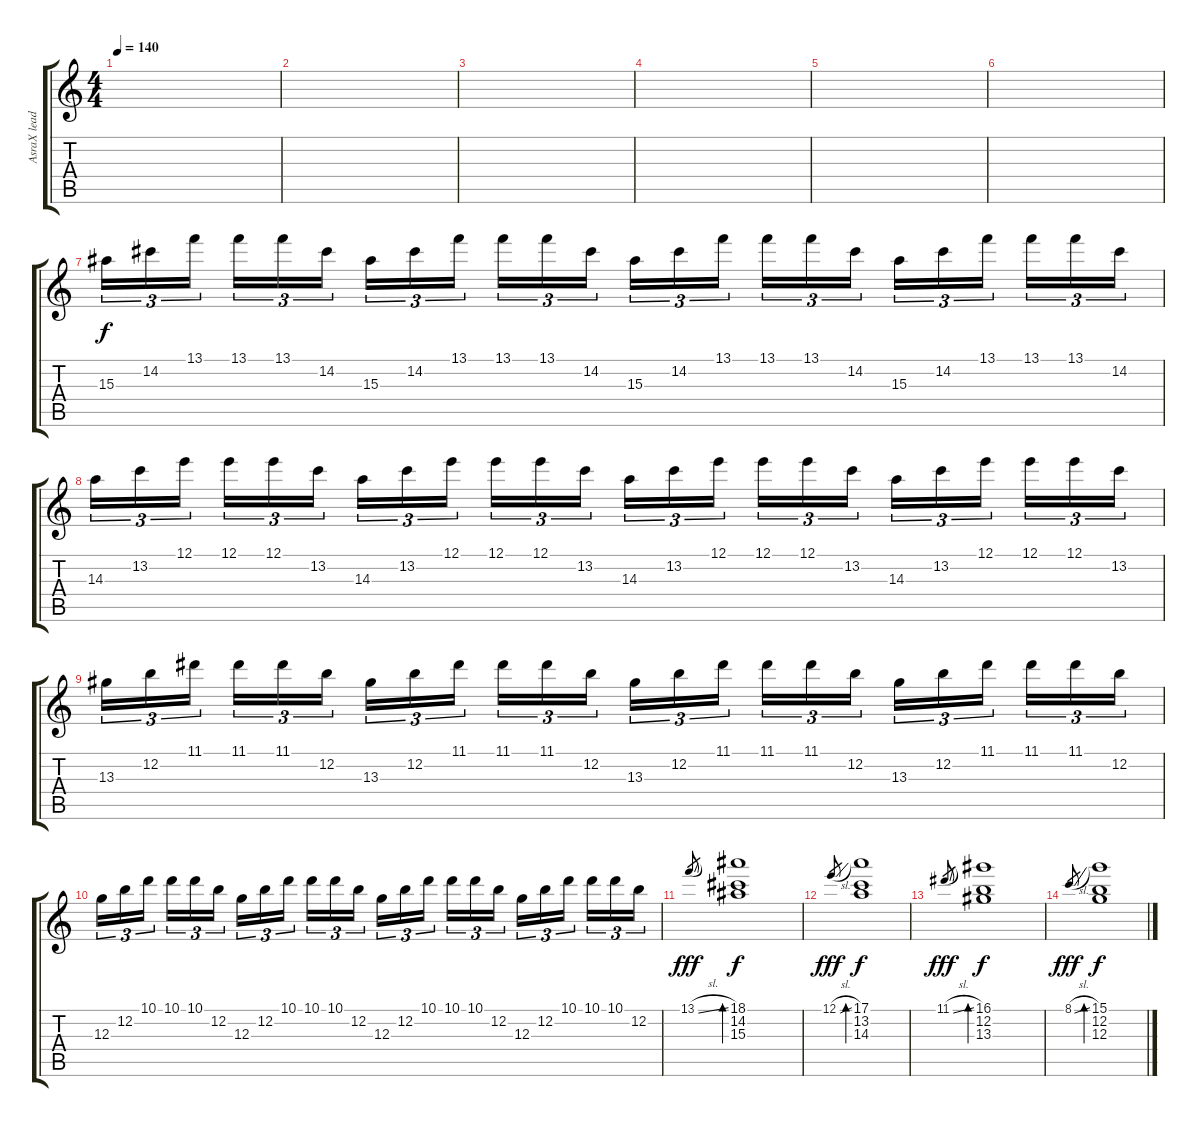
\track ("AsraX lead" "AsraX lead") {instrument distortionguitar}
\staff {score tabs}
\tuning (E4 B3 G3 D3 A2 E2) {hide}
\ts (4 4)
\tempo 140
\clef g2
\ks c
|
|
|
|
|
|
15.3.16{tu (3 2)} 14.2.16{tu (3 2)} 13.1.16{tu (3 2) beam splitsecondary} 13.1.16{tu (3 2)} 13.1.16{tu (3 2)} 14.2.16{tu (3 2)} 15.3.16{tu (3 2)} 14.2.16{tu (3 2)} 13.1.16{tu (3 2) beam splitsecondary} 13.1.16{tu (3 2)} 13.1.16{tu (3 2)} 14.2.16{tu (3 2)} 15.3.16{tu (3 2)} 14.2.16{tu (3 2)} 13.1.16{tu (3 2) beam splitsecondary} 13.1.16{tu (3 2)} 13.1.16{tu (3 2)} 14.2.16{tu (3 2)} 15.3.16{tu (3 2)} 14.2.16{tu (3 2)} 13.1.16{tu (3 2) beam splitsecondary} 13.1.16{tu (3 2)} 13.1.16{tu (3 2)} 14.2.16{tu (3 2)} |
14.3.16{tu (3 2)} 13.2.16{tu (3 2)} 12.1.16{tu (3 2) beam splitsecondary} 12.1.16{tu (3 2)} 12.1.16{tu (3 2)} 13.2.16{tu (3 2)} 14.3.16{tu (3 2)} 13.2.16{tu (3 2)} 12.1.16{tu (3 2) beam splitsecondary} 12.1.16{tu (3 2)} 12.1.16{tu (3 2)} 13.2.16{tu (3 2)} 14.3.16{tu (3 2)} 13.2.16{tu (3 2)} 12.1.16{tu (3 2) beam splitsecondary} 12.1.16{tu (3 2)} 12.1.16{tu (3 2)} 13.2.16{tu (3 2)} 14.3.16{tu (3 2)} 13.2.16{tu (3 2)} 12.1.16{tu (3 2) beam splitsecondary} 12.1.16{tu (3 2)} 12.1.16{tu (3 2)} 13.2.16{tu (3 2)} |
13.3.16{tu (3 2)} 12.2.16{tu (3 2)} 11.1.16{tu (3 2) beam splitsecondary} 11.1.16{tu (3 2)} 11.1.16{tu (3 2)} 12.2.16{tu (3 2)} 13.3.16{tu (3 2)} 12.2.16{tu (3 2)} 11.1.16{tu (3 2) beam splitsecondary} 11.1.16{tu (3 2)} 11.1.16{tu (3 2)} 12.2.16{tu (3 2)} 13.3.16{tu (3 2)} 12.2.16{tu (3 2)} 11.1.16{tu (3 2) beam splitsecondary} 11.1.16{tu (3 2)} 11.1.16{tu (3 2)} 12.2.16{tu (3 2)} 13.3.16{tu (3 2)} 12.2.16{tu (3 2)} 11.1.16{tu (3 2) beam splitsecondary} 11.1.16{tu (3 2)} 11.1.16{tu (3 2)} 12.2.16{tu (3 2)} |
12.3.16{tu (3 2)} 12.2.16{tu (3 2)} 10.1.16{tu (3 2) beam splitsecondary} 10.1.16{tu (3 2)} 10.1.16{tu (3 2)} 12.2.16{tu (3 2)} 12.3.16{tu (3 2)} 12.2.16{tu (3 2)} 10.1.16{tu (3 2) beam splitsecondary} 10.1.16{tu (3 2)} 10.1.16{tu (3 2)} 12.2.16{tu (3 2)} 12.3.16{tu (3 2)} 12.2.16{tu (3 2)} 10.1.16{tu (3 2) beam splitsecondary} 10.1.16{tu (3 2)} 10.1.16{tu (3 2)} 12.2.16{tu (3 2)} 12.3.16{tu (3 2)} 12.2.16{tu (3 2)} 10.1.16{tu (3 2) beam splitsecondary} 10.1.16{tu (3 2)} 10.1.16{tu (3 2)} 12.2.16{tu (3 2)} |
13.1{sl}.8{gr dy fff} (18.1 14.2 15.3).1{bd 480 dy f} |
12.1{sl}.8{gr dy fff} (17.1 13.2 14.3).1{bd 480 dy f} |
11.1{sl}.8{gr dy fff} (16.1 12.2 13.3).1{bd 480 dy f} |
8.1{sl}.8{gr dy fff} (15.1 12.2 12.3).1{bd 480 dy f}
